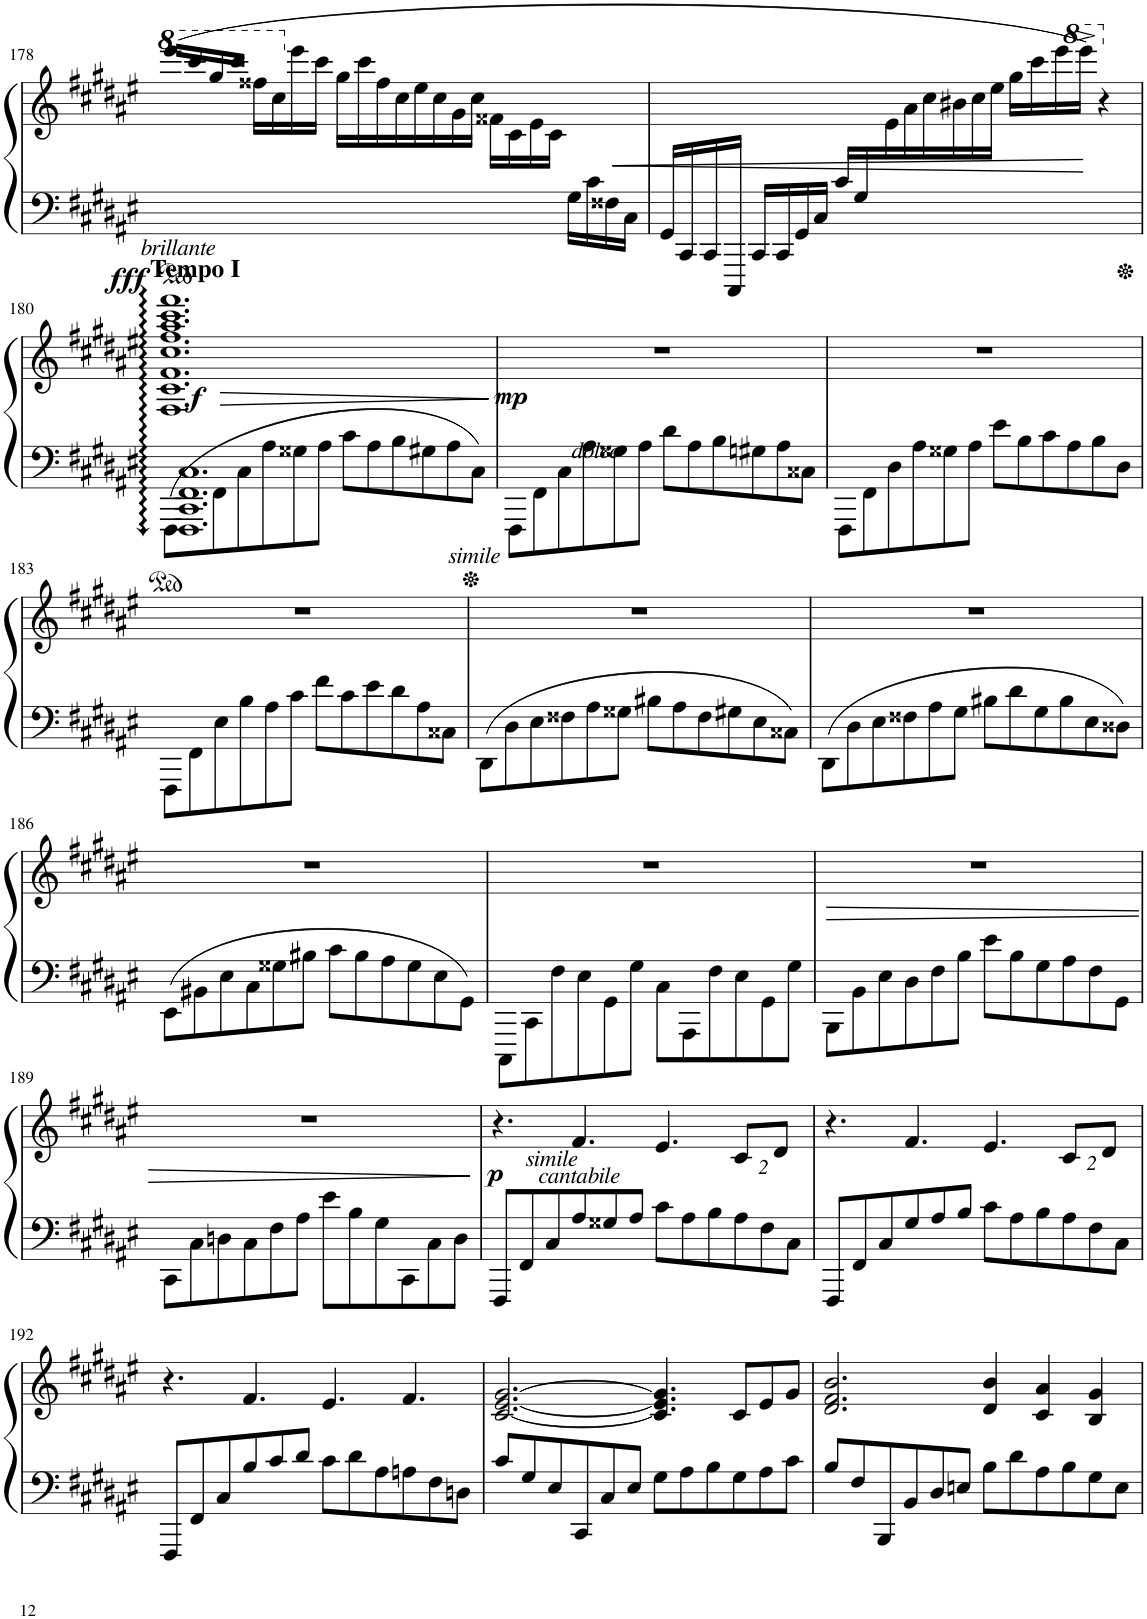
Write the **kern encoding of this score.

**kern	**kern	**dynam
*part1	*part1	*part1
*staff2	*staff1	*staff1/2
*I"Piano	*	*
*I'Pno.	*	*
!!LO:PB:g=z
*clefF4	*clefG2	*
*k[f#c#g#d#a#e#]	*k[f#c#g#d#a#e#]	*
*M6/4	*M6/4	*
=178	=178	=178
*	*^	*
*	*8va	*	*
!LO:TX:b:i:t=brillante	!	!	!
4ryy	1.ryy	(16eeee#/LL	.
*	*ped	*	*
.	.	16cccc#/	.
.	.	16ggg#/	.
.	.	16cccc#/JJ	.
.	.	16fff##X\LL	.
.	.	16ccc#\	.
*	*X8va	*	*
.	.	16eee#\	.
.	.	16ccc#\JJ	.
.	.	16gg#\LL	.
.	.	16ccc#\	.
.	.	16ff##\	.
.	.	16cc#\	.
.	.	16ee#\	.
.	.	16cc#\	.
.	.	16g#\	.
.	.	16cc#\JJ	.
.	.	16f##X\LL	.
.	.	16c#\	.
.	.	16e#\	.
.	.	16c#\JJ	.
16G#\LL	.	4ryy	.
16c#\	.	.	.
16F##X\	.	.	.
16C#\JJ	.	.	.
=179	=179	=179	=179
16GG#/LL	1.ryy	8ryy	.
16CC#/	.	.	.
*	*v	*v	*
16CC#/	.	.
16CCC#/JJ	.	.
16CC#/LL	.	.
16CC#/	.	.
16GG#/	.	.
16C#/JJ	.	.
16c#/LL	.	.
16G#/	.	.
*	*^	*
8ryy	.	16e#\	.
.	.	16a#\	.
.	.	16cc#\	.
.	.	16b#X\	.
.	.	16cc#\	.
.	.	16ee#\JJ	.
.	.	16gg#\LL	.
.	.	16ccc#\	.
.	.	16eee#\	.
*	*8va	*	*
.	.	16eeee#^\JJ)	.
4r	.	4ryy	.
*	*v	*v	*
!!LO:LB:g=z
=180	=180	=180
*Xped	*	*
*X8va	*	*
*^	*^	*
!	!	!LO:TX:a:B:t=Tempo I	!	!
!	!	!	!	!LO:DY:a
*	*	*v	*v	*
1.FFF# 1.CC# 1.FF# 1.C#	8FFF#\L	1.F# 1.c# 1.f# 1.cc# 1.FFF# 1.CC# 1.FF# 1.C# 1.ff# 1.aa# 1.ccc# 1.fff#	fff
!	!	!	!LO:DY:a=2
.	8FF#\	.	f
.	8C#\	.	.
.	8A#\	.	.
.	8G##X\	.	.
.	8A#\J	.	.
.	8c#\L	.	.
.	8A#\	.	.
.	8B\	.	.
.	8G#X\	.	.
.	8A#\	.	.
.	8C#\J	.	.
=181	=181	=181	=181
!LO:TX:b:i:t=simile	!	!	!
!	!	!	!LO:DY:a=2
*v	*v	*	*
8FFF#\L	1.r	mp
8FF#\	.	.
8C#\	.	.
!LO:TX:b:i:t=dolce	!	!
8A#\	.	.
8G##X\	.	.
8A#\J	.	.
8d#\L	.	.
8A#\	.	.
8B\	.	.
8G#X\	.	.
8A#\	.	.
8C##X\J	.	.
=182	=182	=182
8FFF#\L	1.r	.
8FF#\	.	.
8D#\	.	.
8A#\	.	.
8G##X\	.	.
8A#\J	.	.
8e#\L	.	.
8B\	.	.
8c#\	.	.
8A#\	.	.
8B\	.	.
8D#\J	.	.
!!LO:LB:g=z
=183	=183	=183
8FFF#\L	1.r	.
8FF#\	.	.
8E#\	.	.
8B\	.	.
8A#\	.	.
8c#\J	.	.
8f#\L	.	.
8c#\	.	.
8e#\	.	.
8d#\	.	.
8A#\	.	.
8C##X\J	.	.
=184	=184	=184
8DD#\L	1.r	.
8D#\	.	.
8E#\	.	.
8F##X\	.	.
8A#\	.	.
8G##X\J	.	.
8B#X\L	.	.
8A#\	.	.
8F##\	.	.
8G#X\	.	.
8E#\	.	.
8C##X\J	.	.
=185	=185	=185
8DD#\L	1.r	.
8D#\	.	.
8E#\	.	.
8F##X\	.	.
8A#\	.	.
8G#\J	.	.
8B#X\L	.	.
8d#\	.	.
8G#\	.	.
8B#\	.	.
8E#\	.	.
8D##X\J	.	.
!!LO:LB:g=z
=186	=186	=186
8EE#\L	1.r	.
8BB#X\	.	.
8E#\	.	.
8C#\	.	.
8G##X\	.	.
8B#X\J	.	.
8c#\L	.	.
8B#\	.	.
8A#\	.	.
8G##\	.	.
8E#\	.	.
8GG#\J	.	.
=187	=187	=187
8CCC#\L	1.r	.
8CC#\	.	.
8F#\	.	.
8E#\	.	.
8GG#\	.	.
8G#\J	.	.
8C#\L	.	.
8AAA#\	.	.
8F#\	.	.
8E#\	.	.
8GG#\	.	.
8G#\J	.	.
=188	=188	=188
8BBB\L	1.r	.
8BB\	.	.
8E#\	.	.
8D#\	.	.
8F#\	.	.
8B\J	.	.
8e#\L	.	.
8B\	.	.
8G#\	.	.
8A#\	.	.
8F#\	.	.
8GG#\J	.	.
!!LO:LB:g=z
=189	=189	=189
8CC#\L	1.r	.
8C#\	.	.
8Dn\	.	.
8C#\	.	.
8F#\	.	.
8A#\J	.	.
8e#\L	.	.
8B\	.	.
8G#\	.	.
8CC#\	.	.
8C#\	.	.
8D\J	.	.
=190	=190	=190
!	!	!LO:DY:a=2
8FFF#/L	4.r	p
8FF#/	.	.
8C#/	.	.
!	!LO:TX:b:i:t=cantabile	!
!	!LO:TX:b:i:t=simile	!
8A#/	4.f#/	.
8G##X/	.	.
8A#/J	.	.
8c#\L	4.e#/	.
8A#\	.	.
8B\	.	.
*	*Xbrackettup	*
8A#\	16%3c#/L	.
8F#\	.	.
.	16%3d#/J	.
8C#\J	.	.
=191	=191	=191
8FFF#/L	4.r	.
8FF#/	.	.
8C#/	.	.
8G#/	4.f#/	.
8A#/	.	.
8B/J	.	.
8c#\L	4.e#/	.
8A#\	.	.
8B\	.	.
8A#\	16%3c#/L	.
8F#\	.	.
.	16%3d#/J	.
8C#\J	.	.
!!LO:LB:g=z
=192	=192	=192
8FFF#/L	4.r	.
8FF#/	.	.
8C#/	.	.
8B/	4.f#/	.
8c#/	.	.
8d#/J	.	.
8c#\L	4.e#/	.
8d#\	.	.
8A#\	.	.
8An\	4.f#/	.
8F#\	.	.
8Dn\J	.	.
=193	=193	=193
8c#/L	[2.c#/ [2.e#/ [2.g#/	.
8G#/	.	.
8E#/	.	.
8CC#/	.	.
8C#/	.	.
8E#/J	.	.
8G#\L	4.c#/] 4.e#/] 4.g#/]	.
8A#\	.	.
8B\	.	.
8G#\	8c#/L	.
8A#\	8e#/	.
8c#\J	8g#/J	.
=194	=194	=194
8B/L	2.d#/ 2.f#/ 2.b/	.
8F#/	.	.
8BBB/	.	.
8BB/	.	.
8D#/	.	.
8En/J	.	.
8B\L	4d#/ 4b/	.
8d#\	.	.
8A#\	4c#/ 4a#/	.
8B\	.	.
8G#\	4B/ 4g#/	.
8E\J	.	.
=	=	=
*-	*-	*-
